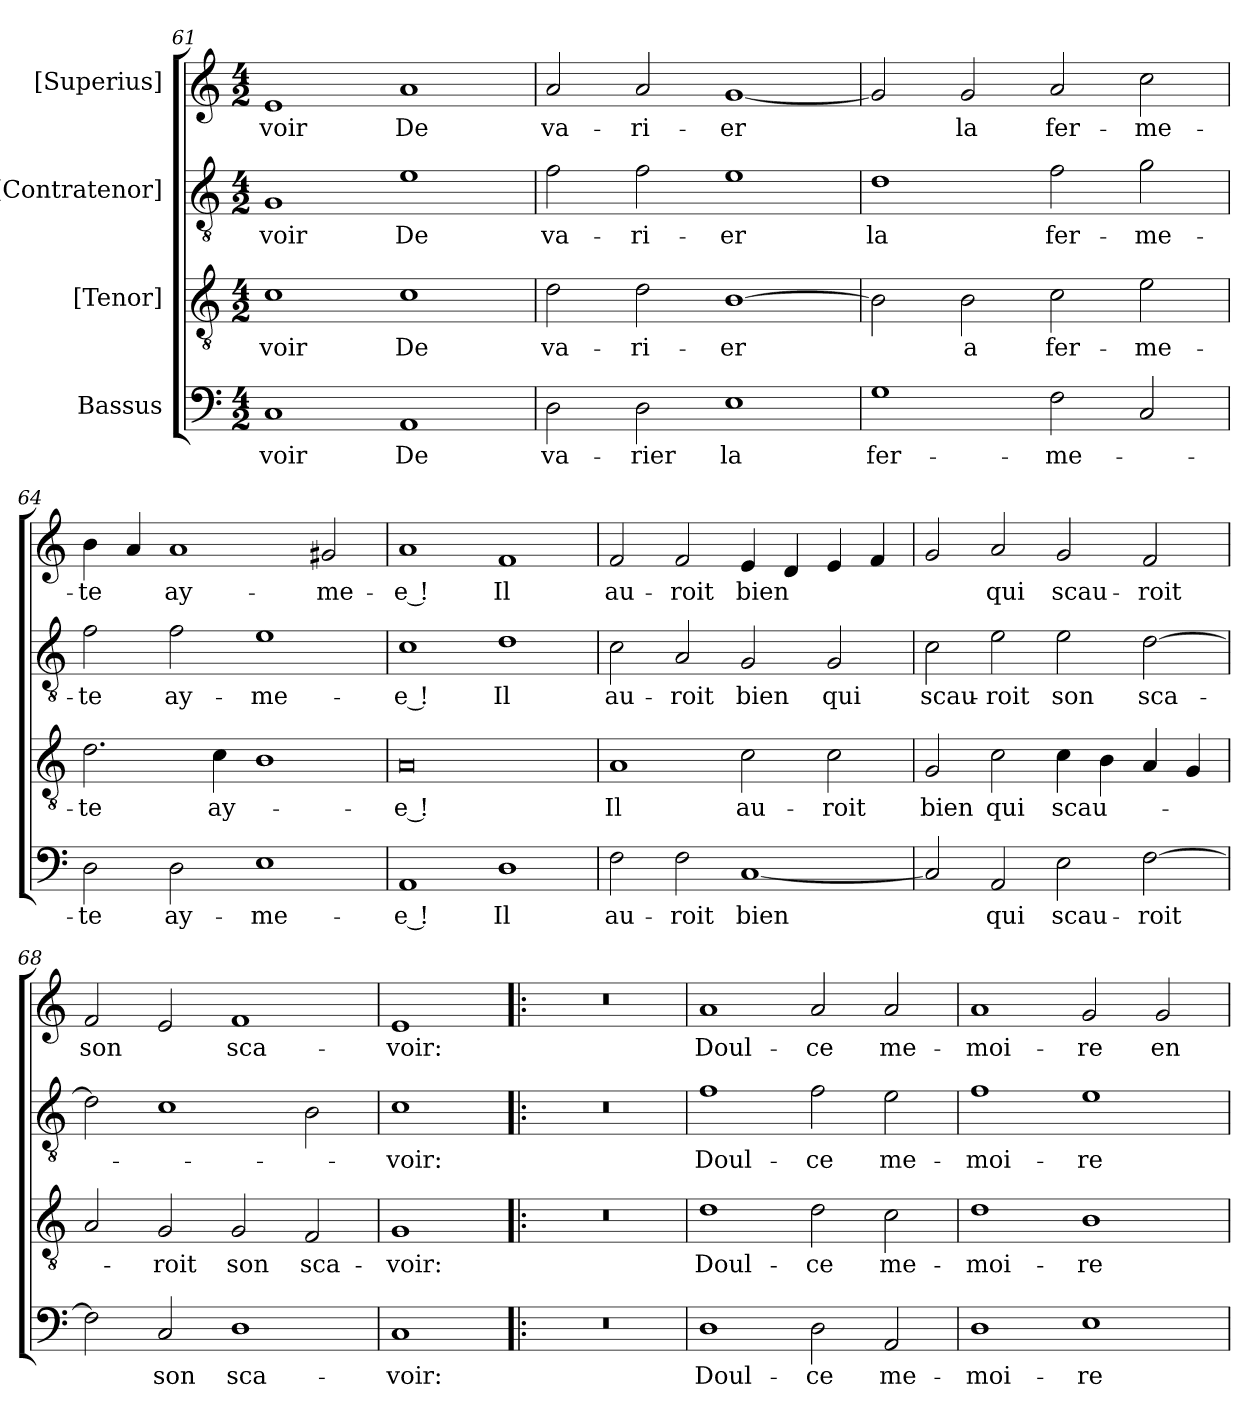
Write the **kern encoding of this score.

**kern	**text	**kern	**text	**kern	**text	**kern	**text
*part4	*part4	*part3	*part3	*part2	*part2	*part1	*part1
*staff4	*staff4	*staff3	*staff3	*staff2	*staff2	*staff1	*staff1
*I"Bassus	*	*I"[Tenor]	*	*I"[Contratenor]	*	*I"[Superius]	*
*clefF4	*	*clefGv2	*	*clefGv2	*	*clefG2	*
*k[]	*	*k[]	*	*k[]	*	*k[]	*
*M4/2	*	*M4/2	*	*M4/2	*	*M4/2	*
=61	=61	=61	=61	=61	=61	=61	=61
1C\	-voir	1c/	-voir	1G/	-voir	1e/	-voir
1AA\	De	1c/	De	1e/	De	1a/	De
=62	=62	=62	=62	=62	=62	=62	=62
2D\	va-	2d\	va-	2f\	va-	2a/	va-
2D\	-rier	2d\	-ri-	2f\	-ri-	2a/	-ri-
1E/	la	[1B\	-er	1e/	-er	[1g/	-er
=63	=63	=63	=63	=63	=63	=63	=63
1G/	fer-	2B\]	.	1d/	la	2g/]	.
.	.	2B\	a	.	.	2g/	la
2F\	-me-	2c\	fer-	2f\	fer-	2a/	fer-
2C/	.	2e\	-me-	2g\	-me-	2cc\	-me-
=64	=64	=64	=64	=64	=64	=64	=64
2D\	-te	2.d\	-te	2f\	-te	4b\	-te
.	.	.	.	.	.	4a/	.
2D\	ay-	.	.	2f\	ay-	1a/	ay-
.	.	4c\	ay-	.	.	.	.
1E/	-me-	1B\	.	1e/	-me-	.	.
.	.	.	.	.	.	2g#X/	-me-
=65	=65	=65	=65	=65	=65	=65	=65
1AA\	-e !	0A/	-e !	1c/	-e !	1a/	-e !
1D/	Il	.	.	1d/	Il	1f/	Il
=66	=66	=66	=66	=66	=66	=66	=66
2F\	au-	1A/	Il	2c\	au-	2f/	au-
2F\	-roit	.	.	2A/	-roit	2f/	-roit
[1C/	bien	2c\	au-	2G/	bien	4e/	bien
.	.	.	.	.	.	4d/	.
.	.	2c\	-roit	2G/	qui	4e/	.
.	.	.	.	.	.	4f/	.
=67	=67	=67	=67	=67	=67	=67	=67
2C/]	.	2G/	bien	2c\	scau-	2g/	.
2AA/	qui	2c\	qui	2e\	-roit	2a/	qui
2E\	scau-	4c\	scau-	2e\	son	2g/	scau-
.	.	4B\	.	.	.	.	.
[2F\	-roit	4A/	.	[2d\	sca-	2f/	-roit
.	.	4G/	.	.	.	.	.
=68	=68	=68	=68	=68	=68	=68	=68
2F\]	.	2A/	.	2d\]	.	2f/	son
2C/	son	2G/	-roit	1c/	.	2e/	.
1D/	sca-	2G/	son	.	.	1f/	sca-
.	.	2F/	sca-	2B\	.	.	.
=69	=69	=69	=69	=69	=69	=69	=69
1C\	-voir:	1G/	-voir:	1c/	-voir:	1e/	-voir:
=70!|:	=70!|:	=70!|:	=70!|:	=70!|:	=70!|:	=70!|:	=70!|:
0r	.	0r	.	0r	.	0r	.
=71	=71	=71	=71	=71	=71	=71	=71
1D/	Doul-	1d/	Doul-	1f/	Doul-	1a/	Doul-
2D\	-ce	2d\	-ce	2f\	-ce	2a/	-ce
2AA/	me-	2c\	me-	2e\	me-	2a/	me-
=72	=72	=72	=72	=72	=72	=72	=72
1D/	-moi-	1d/	-moi-	1f/	-moi-	1a/	-moi-
1E/	-re	1B\	-re	1e/	-re	2g/	-re
.	.	.	.	.	.	2g/	en
=	=	=	=	=	=	=	=
*-	*-	*-	*-	*-	*-	*-	*-
